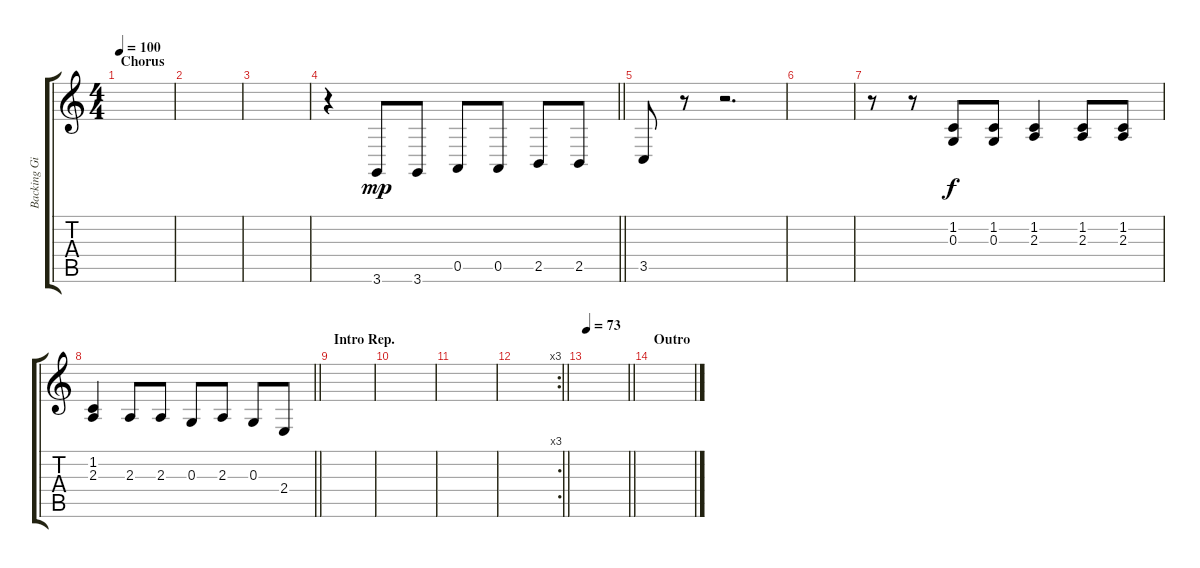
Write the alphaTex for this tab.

\track ("Backing Girls" "Backing Gi") {instrument clarinet}
\staff {score tabs}
\tuning (E4 B3 G3 D3 A2 E2) {hide}
\ts (4 4)
\section ("" "Chorus")
\tempo 100
\clef g2
\ks c
|
|
|
\barLineRight lightlight
r.4 3.6.8{dy mp} 3.6.8 0.5.8 0.5.8 2.5.8 2.5.8 |
3.5.8 r.8 r.2{d} |
|
r.8 r.8 (1.2 0.3).8{dy f} (1.2 0.3).8 (1.2 2.3).4 (1.2 2.3).8 (1.2 2.3).8 |
\barLineRight lightlight
(1.2 2.3).4 2.3.8 2.3.8 0.3.8 2.3.8 0.3.8 2.4.8 |
\section ("" "Intro Rep.")
|
|
|
\rc 3
\barLineRight lightlight
|
\tempo 73
\barLineRight lightlight
|
\section ("" "Outro")
